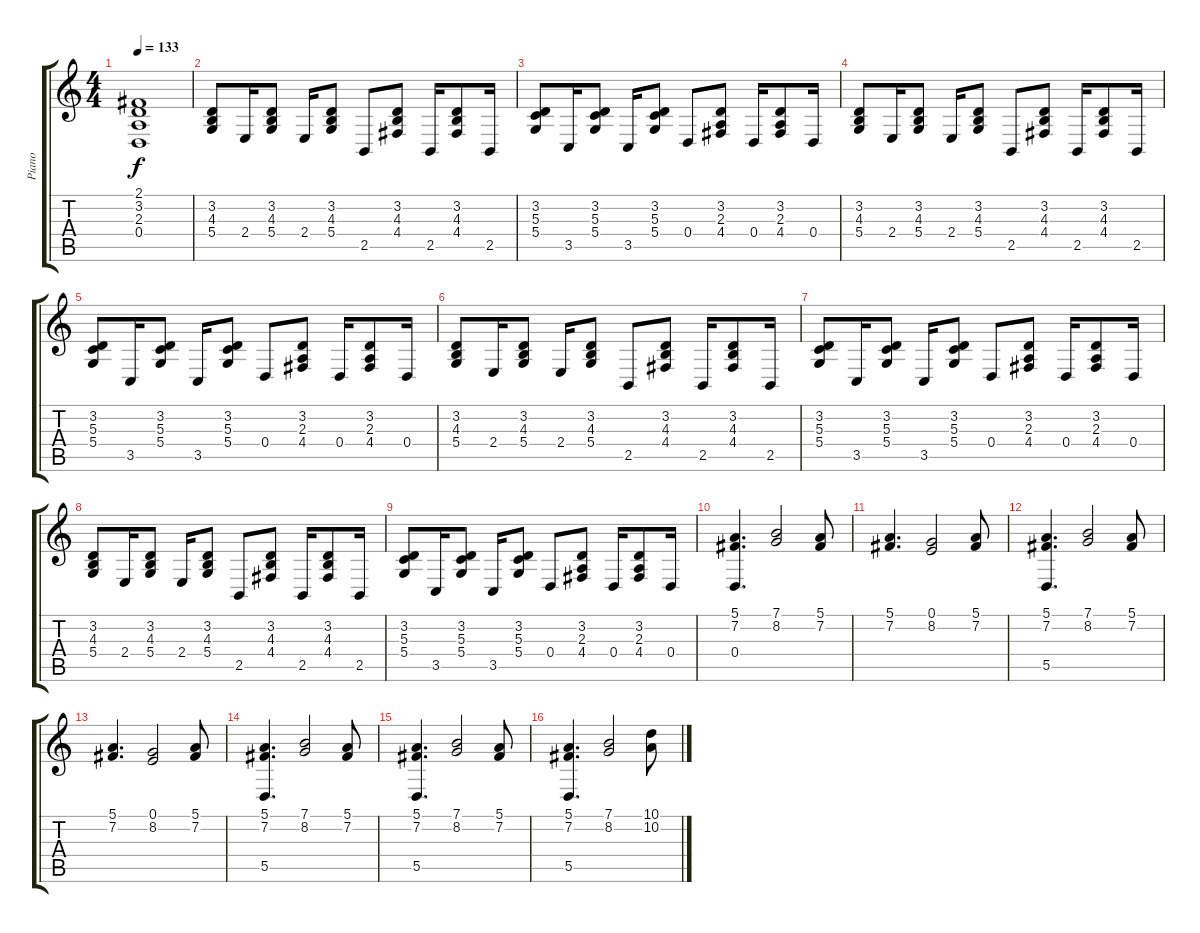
\track ("Piano" "Piano") {instrument brightacousticpiano}
\staff {score tabs}
\tuning (E4 B3 G3 D3 A2 E2) {hide}
\ts (4 4)
\tempo 133
\clef g2
\ks c
(2.1{t} 3.2{t} 2.3{t} 0.4{t}).1{dy f} |
(3.2 4.3 5.4).8 2.4.16 (3.2 4.3 5.4).8 2.4.16 (3.2 4.3 5.4).8 2.5.8 (3.2 4.3 4.4).8 2.5.16 (3.2 4.3 4.4).8 2.5.16 |
(3.2 5.3 5.4).8 3.5.16 (3.2 5.3 5.4).8 3.5.16 (3.2 5.3 5.4).8 0.4.8 (3.2 2.3 4.4).8 0.4.16 (3.2 2.3 4.4).8 0.4.16 |
(3.2 4.3 5.4).8 2.4.16 (3.2 4.3 5.4).8 2.4.16 (3.2 4.3 5.4).8 2.5.8 (3.2 4.3 4.4).8 2.5.16 (3.2 4.3 4.4).8 2.5.16 |
(3.2 5.3 5.4).8 3.5.16 (3.2 5.3 5.4).8 3.5.16 (3.2 5.3 5.4).8 0.4.8 (3.2 2.3 4.4).8 0.4.16 (3.2 2.3 4.4).8 0.4.16 |
(3.2 4.3 5.4).8 2.4.16 (3.2 4.3 5.4).8 2.4.16 (3.2 4.3 5.4).8 2.5.8 (3.2 4.3 4.4).8 2.5.16 (3.2 4.3 4.4).8 2.5.16 |
(3.2 5.3 5.4).8 3.5.16 (3.2 5.3 5.4).8 3.5.16 (3.2 5.3 5.4).8 0.4.8 (3.2 2.3 4.4).8 0.4.16 (3.2 2.3 4.4).8 0.4.16 |
(3.2 4.3 5.4).8 2.4.16 (3.2 4.3 5.4).8 2.4.16 (3.2 4.3 5.4).8 2.5.8 (3.2 4.3 4.4).8 2.5.16 (3.2 4.3 4.4).8 2.5.16 |
(3.2 5.3 5.4).8 3.5.16 (3.2 5.3 5.4).8 3.5.16 (3.2 5.3 5.4).8 0.4.8 (3.2 2.3 4.4).8 0.4.16 (3.2 2.3 4.4).8 0.4.16 |
(5.1 7.2 0.4).4{d} (7.1 8.2).2 (5.1 7.2).8 |
(5.1 7.2).4{d} (0.1 8.2).2 (5.1 7.2).8 |
(5.1 7.2 5.5).4{d} (7.1 8.2).2 (5.1 7.2).8 |
(5.1 7.2).4{d} (0.1 8.2).2 (5.1 7.2).8 |
(5.1 7.2 5.5).4{d} (7.1 8.2).2 (5.1 7.2).8 |
(5.1 7.2 5.5).4{d} (7.1 8.2).2 (5.1 7.2).8 |
(5.1 7.2 5.5).4{d} (7.1 8.2).2 (10.1 10.2).8
